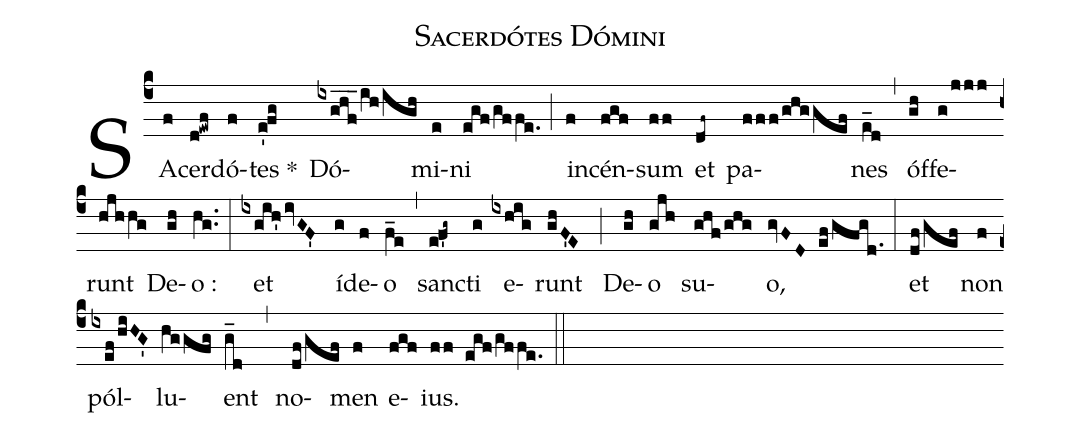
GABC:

name:Sacerdótes Dómini;
%%
(c4) SA(f)cer(d!ewf)dó(f)tes *(e'!fg) Dó(ixghf___/ih/igh)mi(e)ni (egf/gffe.) (;)
in(f)cén(fgf)sum(ff) et(df~) pa(fff/ghggef)nes (e_d) (,)
óf(gh)fe(g/jjj)runt(hjhhg) De(gh)o : (hg..) (:)
et(ixgih'ivGF') íd(g)e(f)o (f_e) (,)
san(e!f'g~)cti(g) e(ixhig)runt (ghF'E) (;)
De(gh)o(gjh) su(ghf/ghg)o, (gvFD ef/gfgd.) (:)
et(df/gef) non(f) pól(ixef/hiHG')lu(hggfg)ent (g_d) (,)
no(df/gef)men(f) e(fgf)ius. (ff egf/gffe.) (::)
